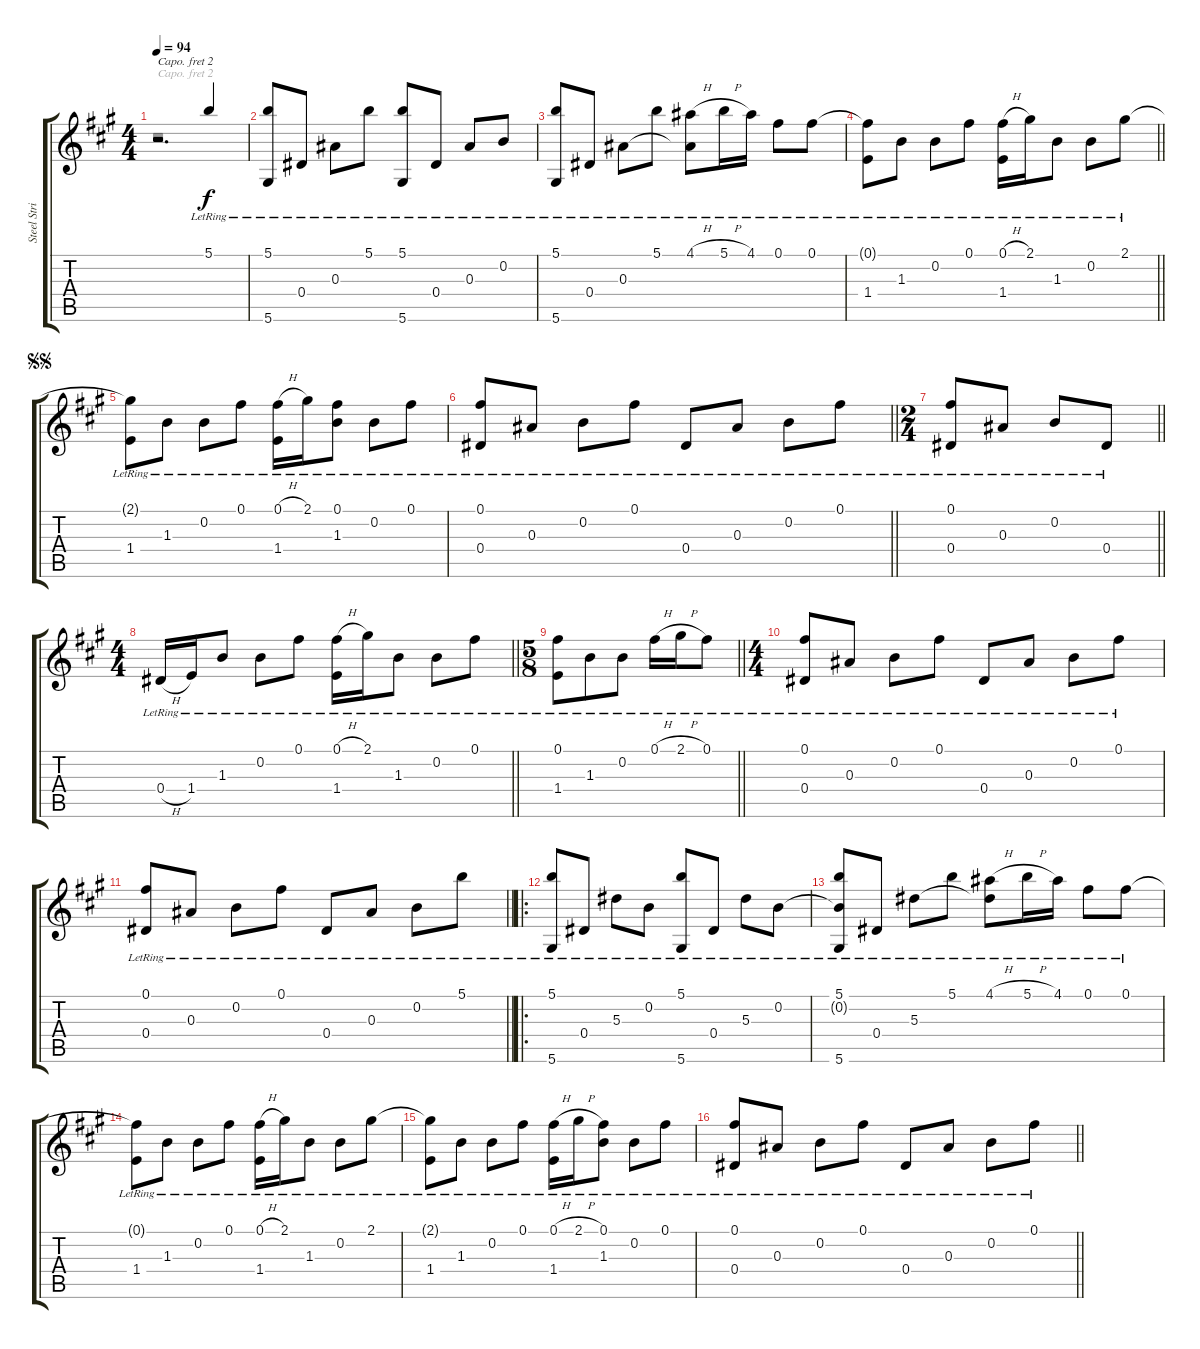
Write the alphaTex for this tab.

\track ("Steel String Acoustic Guitar" "Steel Stri") {instrument acousticguitarsteel}
\staff {score tabs}
\capo 2
\tuning (E4 A3 Ab3 Db3 A2 Db2) {hide}
\voice
\ts (4 4)
\tempo 94
\clef g2
\ks a
r.2{d dy f instrument acousticguitarsteel} 5.1{lr}.4 |
(5.1{lr} 5.6{lr}).8 0.4{lr}.8 0.3{lr}.8 5.1{lr}.8 (5.1{lr} 5.6{lr}).8 0.4{lr}.8 0.3{lr}.8 0.2{lr}.8 |
(5.1{lr} 5.6{lr}).8 0.4{lr}.8 0.3{lr}.8 5.1{lr}.8 (4.1{h lr} 0.3{t}).8 5.1{h lr}.16 4.1{lr}.16 0.1{lr}.8 0.1{lr}.8 |
\barLineRight lightlight
(0.1{t} 1.4{lr}).8 1.3{lr}.8 0.2{lr}.8 0.1{lr}.8 (0.1{h lr} 1.4{lr}).16 2.1{lr}.16 1.3{lr}.8 0.2{lr}.8 2.1{lr}.8 |
\jump segnosegno
(2.1{t} 1.4{lr}).8 1.3{lr}.8 0.2{lr}.8 0.1{lr}.8 (0.1{h lr} 1.4{lr}).16 2.1{lr}.16 (0.1{lr} 1.3{lr}).8 0.2{lr}.8 0.1{lr}.8 |
\barLineRight lightlight
(0.1{lr} 0.4{lr}).8 0.3{lr}.8 0.2{lr}.8 0.1{lr}.8 0.4{lr}.8 0.3{lr}.8 0.2{lr}.8 0.1{lr}.8 |
\ts (2 4)
\barLineRight lightlight
(0.1{lr} 0.4{lr}).8 0.3{lr}.8 0.2{lr}.8 0.4{lr}.8 |
\ts (4 4)
\barLineRight lightlight
0.4{h lr}.16 1.4{lr}.16 1.3{lr}.8 0.2{lr}.8 0.1{lr}.8 (0.1{h lr} 1.4{lr}).16 2.1{lr}.16 1.3{lr}.8 0.2{lr}.8 0.1{lr}.8 |
\ts (5 8)
\barLineRight lightlight
(0.1{lr} 1.4{lr}).8 1.3{lr}.8 0.2{lr}.8 0.1{h lr}.16 2.1{h lr}.16 0.1{lr}.8 |
\ts (4 4)
(0.1{lr} 0.4{lr}).8 0.3{lr}.8 0.2{lr}.8 0.1{lr}.8 0.4{lr}.8 0.3{lr}.8 0.2{lr}.8 0.1{lr}.8 |
\barLineRight lightlight
(0.1{lr} 0.4{lr}).8 0.3{lr}.8 0.2{lr}.8 0.1{lr}.8 0.4{lr}.8 0.3{lr}.8 0.2{lr}.8 5.1{lr}.8 |
\ro
(5.1{lr} 5.6{lr}).8 0.4{lr}.8 5.3{lr}.8 0.2{lr}.8 (5.1{lr} 5.6{lr}).8 0.4{lr}.8 5.3{lr}.8 0.2{lr}.8 |
(5.1{lr} 0.2{t} 5.6{lr}).8 0.4{lr}.8 5.3{lr}.8 5.1{lr}.8 (4.1{h lr} 5.3{t}).8 5.1{h lr}.16 4.1{lr}.16 0.1{lr}.8 0.1{lr}.8 |
(0.1{t} 1.4{lr}).8 1.3{lr}.8 0.2{lr}.8 0.1{lr}.8 (0.1{h lr} 1.4{lr}).16 2.1{lr}.16 1.3{lr}.8 0.2{lr}.8 2.1{lr}.8 |
(2.1{t} 1.4{lr}).8 1.3{lr}.8 0.2{lr}.8 0.1{lr}.8 (0.1{h lr} 1.4{lr}).16 2.1{h lr}.16 (0.1{lr} 1.3{lr}).8 0.2{lr}.8 0.1{lr}.8 |
\barLineRight lightlight
(0.1{lr} 0.4{lr}).8 0.3{lr}.8 0.2{lr}.8 0.1{lr}.8 0.4{lr}.8 0.3{lr}.8 0.2{lr}.8 0.1{lr}.8
\voice
\clef g2
\ottava regular
\simile none
\ks a
r.1{dy f} |
|
|
\barLineRight lightlight
|
|
\barLineRight lightlight
|
\barLineRight lightlight
|
\barLineRight lightlight
|
\barLineRight lightlight
|
|
\barLineRight lightlight
|
|
|
|
|
\barLineRight lightlight
